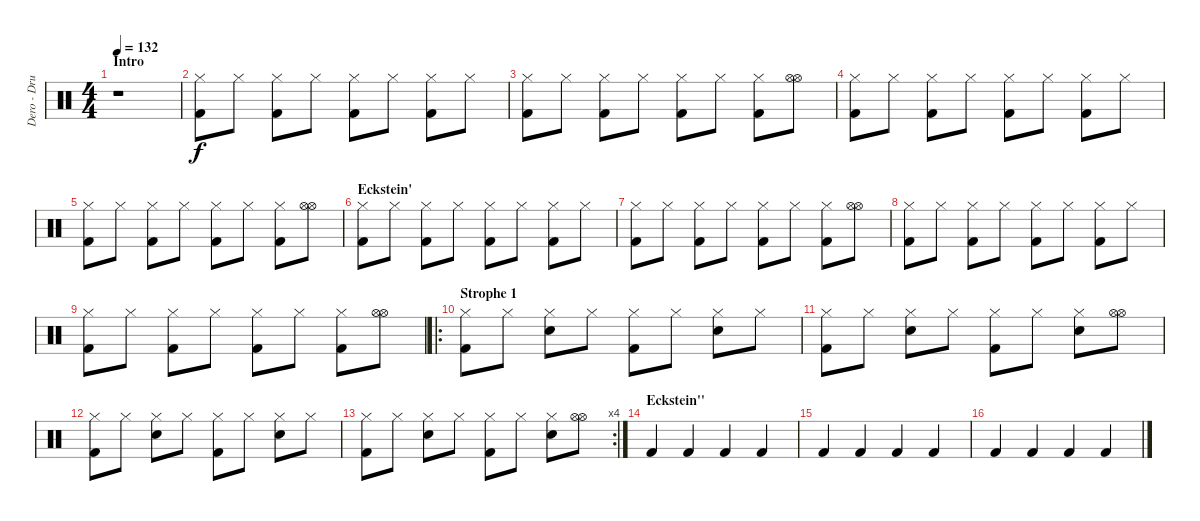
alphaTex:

\track ("Dero - Drums" "Dero - Dru") {instrument percussion}
\staff {score}
\articulation defaults
\ts (4 4)
\section ("" "Intro")
\tempo 132
\clef neutral
\ks c
r.1{dy f} |
("Hi-Hat (closed)" "Kick (hit) 2").8 "Hi-Hat (closed)".8 ("Hi-Hat (closed)" "Kick (hit) 2").8 "Hi-Hat (closed)".8 ("Hi-Hat (closed)" "Kick (hit) 2").8 "Hi-Hat (closed)".8 ("Hi-Hat (closed)" "Kick (hit) 2").8 "Hi-Hat (closed)".8 |
("Hi-Hat (closed)" "Kick (hit) 2").8 "Hi-Hat (closed)".8 ("Hi-Hat (closed)" "Kick (hit) 2").8 "Hi-Hat (closed)".8 ("Hi-Hat (closed)" "Kick (hit) 2").8 "Hi-Hat (closed)".8 ("Hi-Hat (closed)" "Kick (hit) 2").8 ("Hi-Hat (open)" "Hi-Hat (open)").8 |
("Hi-Hat (closed)" "Kick (hit) 2").8 "Hi-Hat (closed)".8 ("Hi-Hat (closed)" "Kick (hit) 2").8 "Hi-Hat (closed)".8 ("Hi-Hat (closed)" "Kick (hit) 2").8 "Hi-Hat (closed)".8 ("Hi-Hat (closed)" "Kick (hit) 2").8 "Hi-Hat (closed)".8 |
("Hi-Hat (closed)" "Kick (hit) 2").8 "Hi-Hat (closed)".8 ("Hi-Hat (closed)" "Kick (hit) 2").8 "Hi-Hat (closed)".8 ("Hi-Hat (closed)" "Kick (hit) 2").8 "Hi-Hat (closed)".8 ("Hi-Hat (closed)" "Kick (hit) 2").8 ("Hi-Hat (open)" "Hi-Hat (open)").8 |
\section ("" "Eckstein'")
("Hi-Hat (closed)" "Kick (hit) 2").8 "Hi-Hat (closed)".8 ("Hi-Hat (closed)" "Kick (hit) 2").8 "Hi-Hat (closed)".8 ("Hi-Hat (closed)" "Kick (hit) 2").8 "Hi-Hat (closed)".8 ("Hi-Hat (closed)" "Kick (hit) 2").8 "Hi-Hat (closed)".8 |
("Hi-Hat (closed)" "Kick (hit) 2").8 "Hi-Hat (closed)".8 ("Hi-Hat (closed)" "Kick (hit) 2").8 "Hi-Hat (closed)".8 ("Hi-Hat (closed)" "Kick (hit) 2").8 "Hi-Hat (closed)".8 ("Hi-Hat (closed)" "Kick (hit) 2").8 ("Hi-Hat (open)" "Hi-Hat (open)").8 |
("Hi-Hat (closed)" "Kick (hit) 2").8 "Hi-Hat (closed)".8 ("Hi-Hat (closed)" "Kick (hit) 2").8 "Hi-Hat (closed)".8 ("Hi-Hat (closed)" "Kick (hit) 2").8 "Hi-Hat (closed)".8 ("Hi-Hat (closed)" "Kick (hit) 2").8 "Hi-Hat (closed)".8 |
("Hi-Hat (closed)" "Kick (hit) 2").8 "Hi-Hat (closed)".8 ("Hi-Hat (closed)" "Kick (hit) 2").8 "Hi-Hat (closed)".8 ("Hi-Hat (closed)" "Kick (hit) 2").8 "Hi-Hat (closed)".8 ("Hi-Hat (closed)" "Kick (hit) 2").8 ("Hi-Hat (open)" "Hi-Hat (open)").8 |
\ro
\section ("" "Strophe 1")
("Hi-Hat (closed)" "Kick (hit) 2").8 "Hi-Hat (closed)".8 ("Hi-Hat (closed)" "Electric Snare (hit)").8 "Hi-Hat (closed)".8 ("Hi-Hat (closed)" "Kick (hit) 2").8 "Hi-Hat (closed)".8 ("Hi-Hat (closed)" "Electric Snare (hit)").8 "Hi-Hat (closed)".8 |
("Hi-Hat (closed)" "Kick (hit) 2").8 "Hi-Hat (closed)".8 ("Hi-Hat (closed)" "Electric Snare (hit)").8 "Hi-Hat (closed)".8 ("Hi-Hat (closed)" "Kick (hit) 2").8 "Hi-Hat (closed)".8 ("Hi-Hat (closed)" "Electric Snare (hit)").8 ("Hi-Hat (open)" "Hi-Hat (open)").8 |
("Hi-Hat (closed)" "Kick (hit) 2").8 "Hi-Hat (closed)".8 ("Hi-Hat (closed)" "Electric Snare (hit)").8 "Hi-Hat (closed)".8 ("Hi-Hat (closed)" "Kick (hit) 2").8 "Hi-Hat (closed)".8 ("Hi-Hat (closed)" "Electric Snare (hit)").8 "Hi-Hat (closed)".8 |
\rc 4
("Hi-Hat (closed)" "Kick (hit) 2").8 "Hi-Hat (closed)".8 ("Hi-Hat (closed)" "Electric Snare (hit)").8 "Hi-Hat (closed)".8 ("Hi-Hat (closed)" "Kick (hit) 2").8 "Hi-Hat (closed)".8 ("Hi-Hat (closed)" "Electric Snare (hit)").8 ("Hi-Hat (open)" "Hi-Hat (open)").8 |
\section ("" "Eckstein''")
"Kick (hit) 2".4 "Kick (hit) 2".4 "Kick (hit) 2".4 "Kick (hit) 2".4 |
"Kick (hit) 2".4 "Kick (hit) 2".4 "Kick (hit) 2".4 "Kick (hit) 2".4 |
"Kick (hit) 2".4 "Kick (hit) 2".4 "Kick (hit) 2".4 "Kick (hit) 2".4
